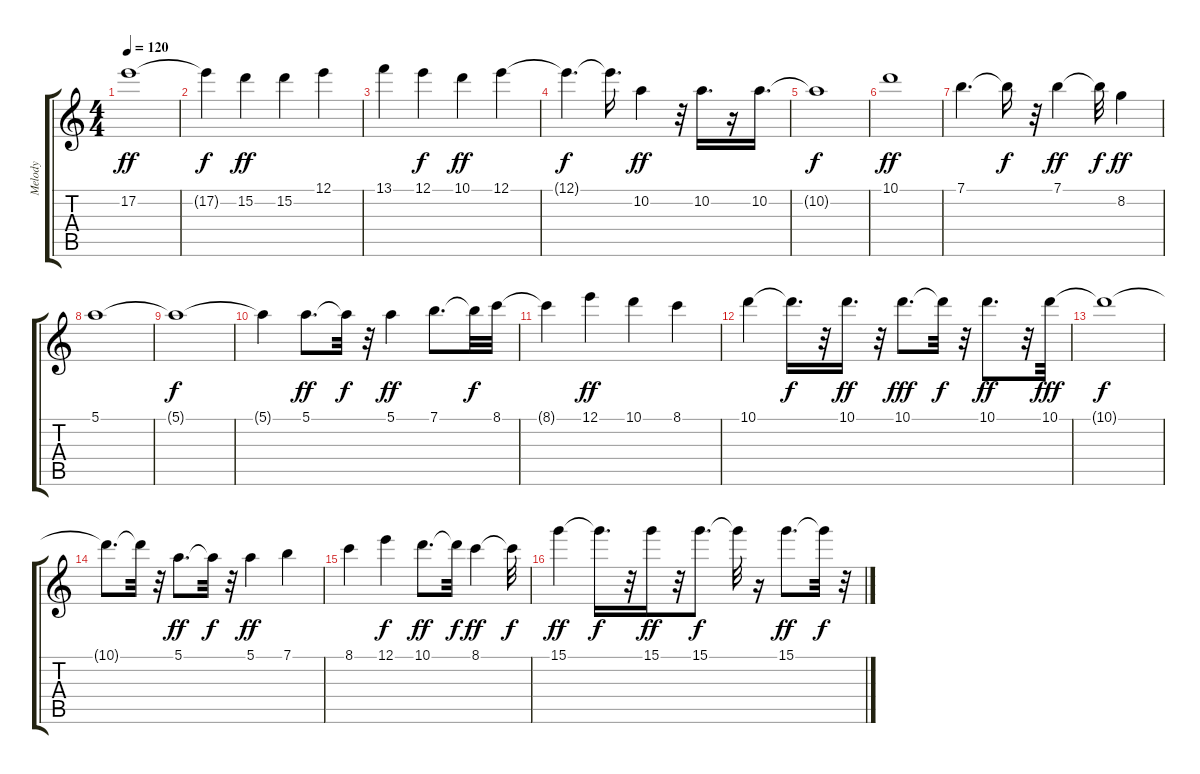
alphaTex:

\track ("Melody" "Melody") {instrument acousticguitarnylon}
\staff {score tabs}
\tuning (E4 B3 G3 D3 A2 E2) {hide}
\ts (4 4)
\tempo 120
\clef g2
\ks c
17.2.1{dy ff} |
17.2{t}.4{dy f} 15.2.4{dy ff} 15.2.4 12.1.4 |
13.1.4 12.1.4{dy f} 10.1.4{dy ff} 12.1.4 |
12.1{t}.4{d dy f} 12.1{t}.16{d} 10.2.4{dy ff} r.32 10.2.16{d} r.16 10.2.16{d} |
10.2{t}.1{dy f} |
10.1.1{dy ff} |
7.1.4{d} 7.1{t}.16{dy f} r.32 7.1.4{dy ff} 7.1{t}.32{dy f} 8.2.4{dy ff} |
5.1.1 |
5.1{t}.1{dy f} |
5.1{t}.4 5.1.8{d dy ff} 5.1{t}.32{dy f} r.32 5.1.4{dy ff} 7.1.8{d} 7.1{t}.32{dy f} 8.1.32 |
8.1{t}.4 12.1.4{dy ff} 10.1.4 8.1.4 |
10.1.4 10.1{t}.16{d dy f} r.32 10.1.16{d dy ff} r.32 10.1.8{d dy fff} 10.1{t}.32{dy f} r.32 10.1.8{d dy ff} r.32 10.1.32{dy fff} |
10.1{t}.1{dy f} |
10.1{t}.8{d} 10.1{t}.32 r.32 5.1.8{d dy ff} 5.1{t}.32{dy f} r.32 5.1.4{dy ff} 7.1.4 |
8.1.4 12.1.4{dy f} 10.1.8{d dy ff} 10.1{t}.32{dy f} 8.1.4{dy ff} 8.1{t}.32{dy f} |
15.1.4{dy ff} 15.1{t}.16{d dy f} r.32 15.1.16{dy ff} r.32 15.1.8{d dy f} 15.1{t}.32 r.16 15.1.8{d dy ff} 15.1{t}.32{dy f} r.32
